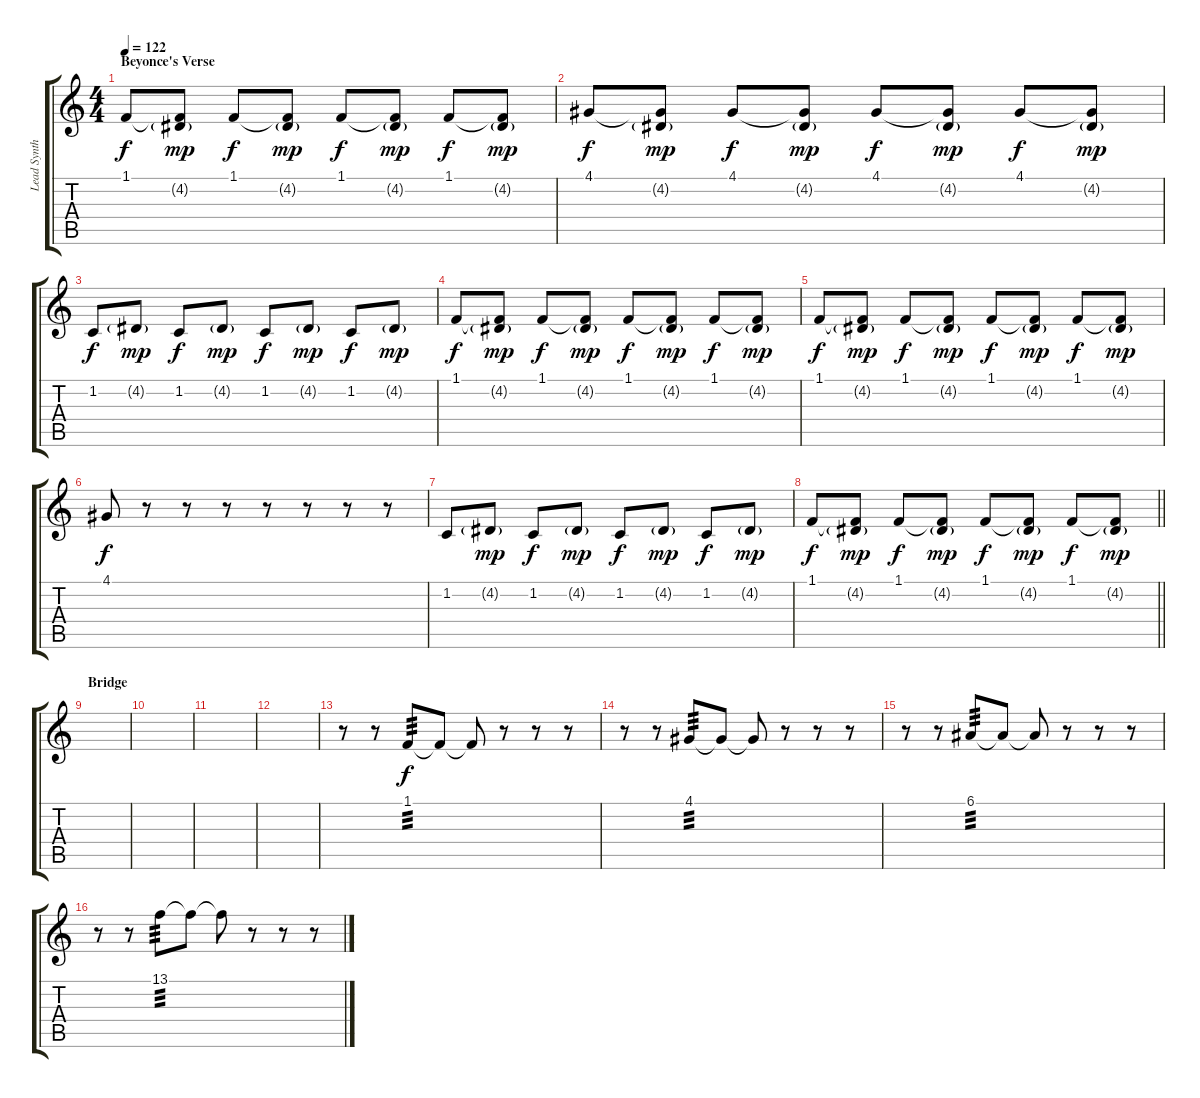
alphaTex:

\track ("Lead Synth" "Lead Synth") {instrument lead4chiff}
\staff {score tabs}
\tuning (E4 B3 G3 D3 A2 E2) {hide}
\ts (4 4)
\section ("" "Beyonce's Verse")
\tempo 122
\clef g2
\ks c
1.1.8{dy f balance 8 instrument pad3polysynth} (1.1{t} 4.2{g}).8{dy mp} 1.1.8{dy f} (1.1{t} 4.2{g}).8{dy mp} 1.1.8{dy f} (1.1{t} 4.2{g}).8{dy mp} 1.1.8{dy f} (1.1{t} 4.2{g}).8{dy mp} |
4.1.8{dy f} (4.1{t} 4.2{g}).8{dy mp} 4.1.8{dy f} (4.1{t} 4.2{g}).8{dy mp} 4.1.8{dy f} (4.1{t} 4.2{g}).8{dy mp} 4.1.8{dy f} (4.1{t} 4.2{g}).8{dy mp} |
1.2.8{dy f} 4.2{g}.8{dy mp} 1.2.8{dy f} 4.2{g}.8{dy mp} 1.2.8{dy f} 4.2{g}.8{dy mp} 1.2.8{dy f} 4.2{g}.8{dy mp} |
1.1.8{dy f} (1.1{t} 4.2{g}).8{dy mp} 1.1.8{dy f} (1.1{t} 4.2{g}).8{dy mp} 1.1.8{dy f} (1.1{t} 4.2{g}).8{dy mp} 1.1.8{dy f} (1.1{t} 4.2{g}).8{dy mp} |
1.1.8{dy f} (1.1{t} 4.2{g}).8{dy mp} 1.1.8{dy f} (1.1{t} 4.2{g}).8{dy mp} 1.1.8{dy f} (1.1{t} 4.2{g}).8{dy mp} 1.1.8{dy f} (1.1{t} 4.2{g}).8{dy mp} |
4.1.8{dy f} r.8 r.8 r.8 r.8 r.8 r.8 r.8 |
1.2.8 4.2{g}.8{dy mp} 1.2.8{dy f} 4.2{g}.8{dy mp} 1.2.8{dy f} 4.2{g}.8{dy mp} 1.2.8{dy f} 4.2{g}.8{dy mp} |
\barLineRight lightlight
1.1.8{dy f} (1.1{t} 4.2{g}).8{dy mp} 1.1.8{dy f} (1.1{t} 4.2{g}).8{dy mp} 1.1.8{dy f} (1.1{t} 4.2{g}).8{dy mp} 1.1.8{dy f} (1.1{t} 4.2{g}).8{dy mp} |
\section ("" "Bridge")
|
|
|
|
r.8 r.8 1.1.8{tp 3 dy f volume 12 instrument koto} 1.1{t}.8 1.1{t}.8 r.8 r.8 r.8 |
r.8 r.8 4.1.8{tp 3} 4.1{t}.8 4.1{t}.8 r.8 r.8 r.8 |
r.8 r.8 6.1.8{tp 3} 6.1{t}.8 6.1{t}.8 r.8 r.8 r.8 |
r.8 r.8 13.1.8{tp 3} 13.1{t}.8 13.1{t}.8 r.8 r.8 r.8
